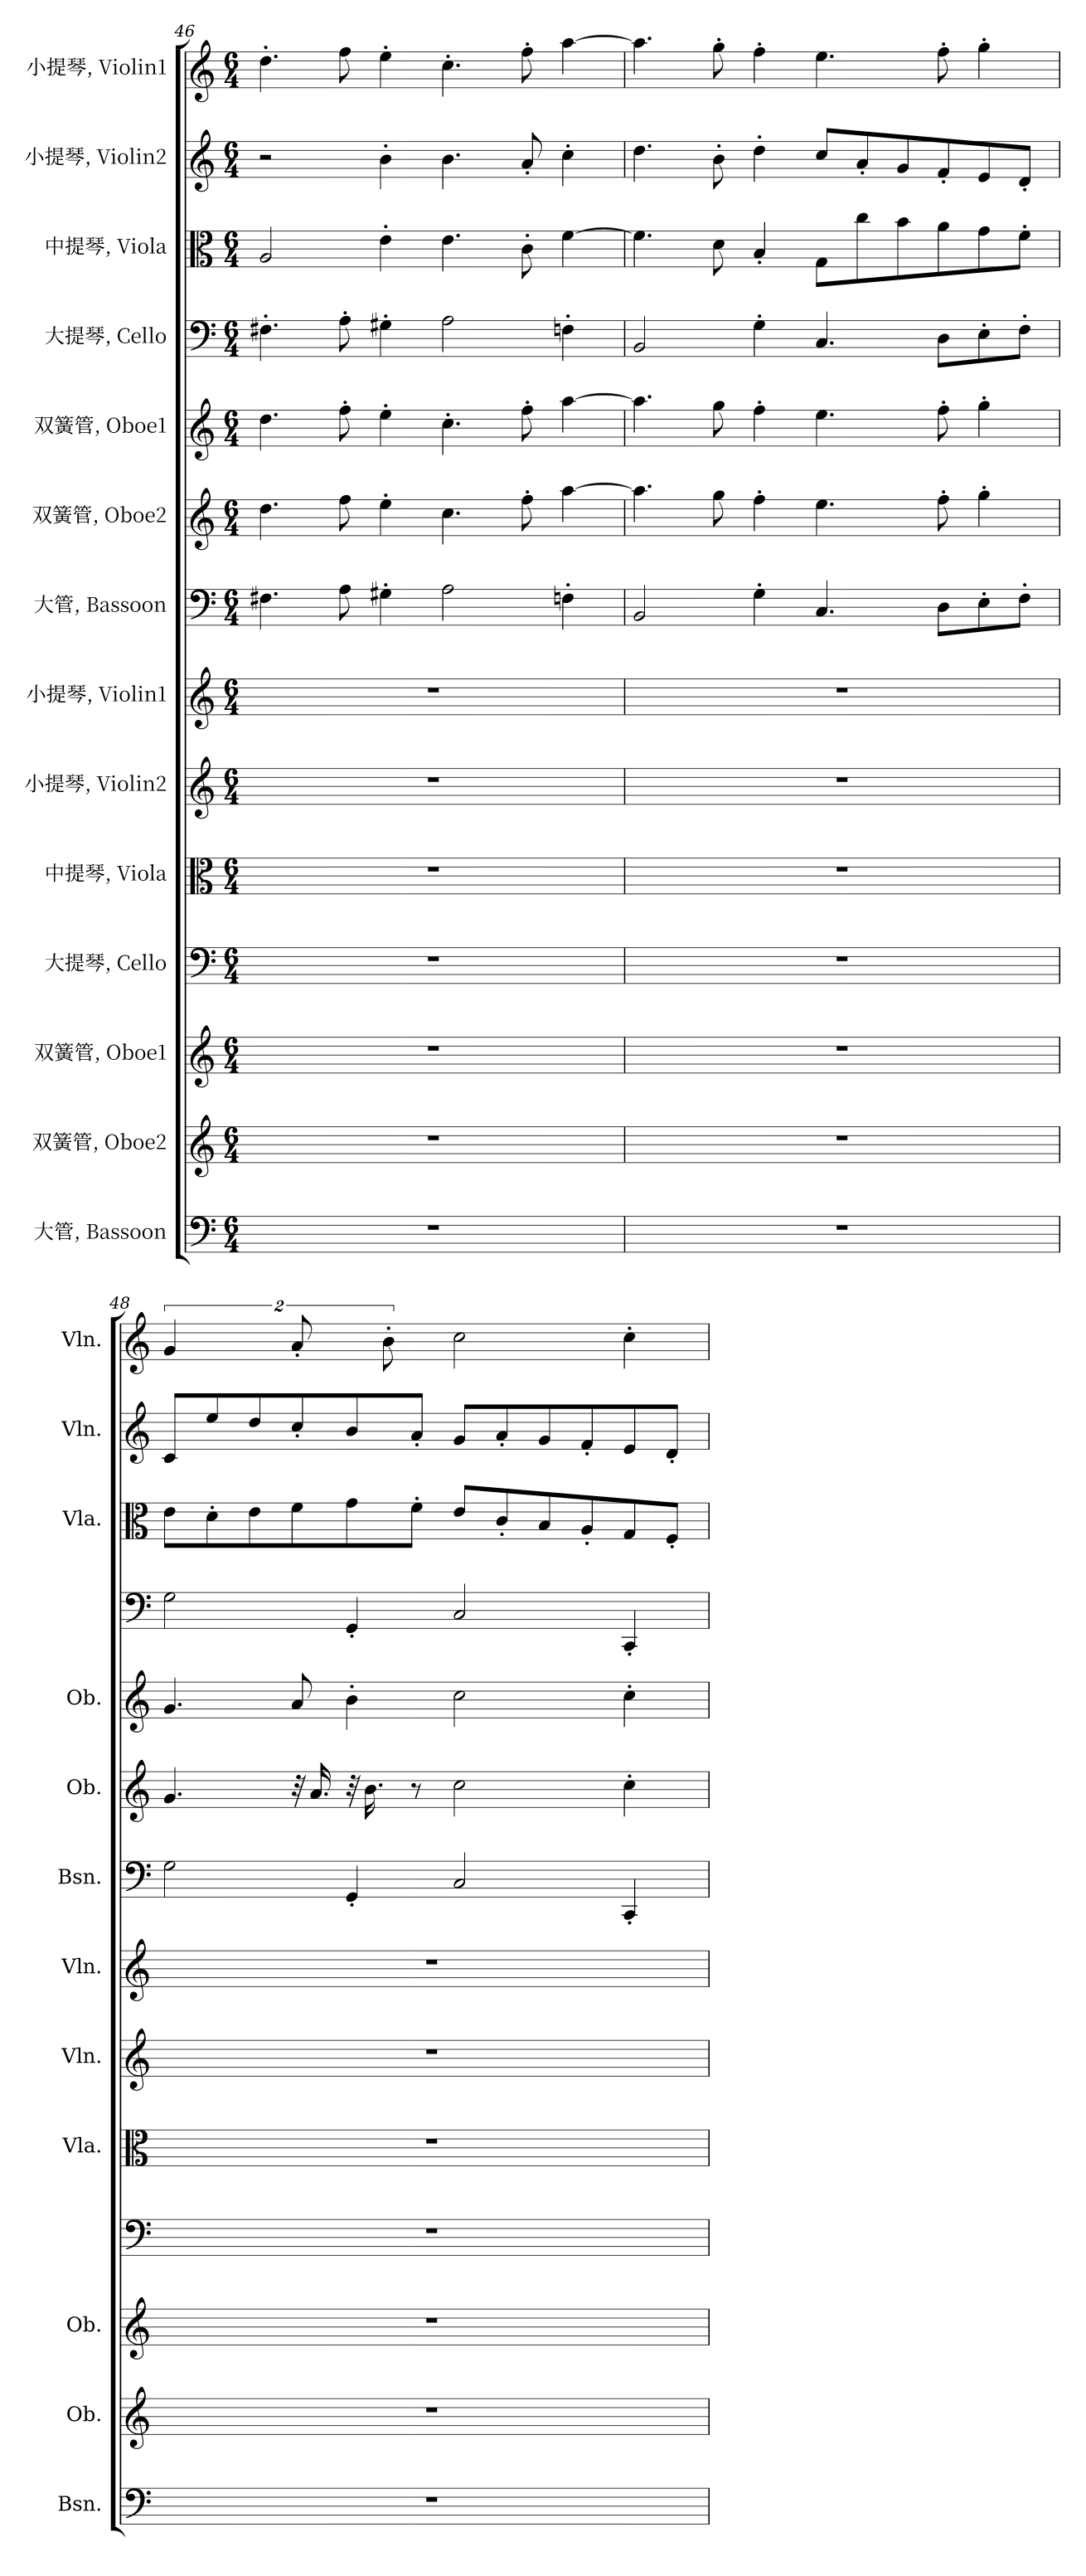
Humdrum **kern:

**kern	**kern	**kern	**kern	**kern	**kern	**kern	**kern	**kern	**kern	**kern	**kern	**kern	**kern
*part14	*part13	*part12	*part11	*part10	*part9	*part8	*part7	*part6	*part5	*part4	*part3	*part2	*part1
*staff14	*staff13	*staff12	*staff11	*staff10	*staff9	*staff8	*staff7	*staff6	*staff5	*staff4	*staff3	*staff2	*staff1
*I"大管, Bassoon	*I"双簧管, Oboe2	*I"双簧管, Oboe1	*I"大提琴, Cello	*I"中提琴, Viola	*I"小提琴, Violin2	*I"小提琴, Violin1	*I"大管, Bassoon	*I"双簧管, Oboe2	*I"双簧管, Oboe1	*I"大提琴, Cello	*I"中提琴, Viola	*I"小提琴, Violin2	*I"小提琴, Violin1
*I'Bsn.	*I'Ob.	*I'Ob.	*	*I'Vla.	*I'Vln.	*I'Vln.	*I'Bsn.	*I'Ob.	*I'Ob.	*	*I'Vla.	*I'Vln.	*I'Vln.
*clefF4	*clefG2	*clefG2	*clefF4	*clefC3	*clefG2	*clefG2	*clefF4	*clefG2	*clefG2	*clefF4	*clefC3	*clefG2	*clefG2
*k[]	*k[]	*k[]	*k[]	*k[]	*k[]	*k[]	*k[]	*k[]	*k[]	*k[]	*k[]	*k[]	*k[]
*M6/4	*M6/4	*M6/4	*M6/4	*M6/4	*M6/4	*M6/4	*M6/4	*M6/4	*M6/4	*M6/4	*M6/4	*M6/4	*M6/4
=46	=46	=46	=46	=46	=46	=46	=46	=46	=46	=46	=46	=46	=46
1.r	1.r	1.r	1.r	1.r	1.r	1.r	4.F#X\	4.dd\	4.dd\	4.F#X'\	2A/	2r	4.dd'\
.	.	.	.	.	.	.	8A\	8ff\	8ff'\	8A'\	.	.	8ff\
.	.	.	.	.	.	.	4G#X'\	4ee'\	4ee'\	4G#X'\	4e'\	4b'\	4ee'\
.	.	.	.	.	.	.	2A\	4.cc\	4.cc'\	2A\	4.e\	4.b\	4.cc'\
.	.	.	.	.	.	.	.	8ff'\	8ff'\	.	8c'\	8a'/	8ff'\
.	.	.	.	.	.	.	4Fn'\	[4aa\	[4aa\	4Fn'\	[4f\	4cc'\	[4aa\
=47	=47	=47	=47	=47	=47	=47	=47	=47	=47	=47	=47	=47	=47
1.r	1.r	1.r	1.r	1.r	1.r	1.r	2BB/	4.aa\]	4.aa\]	2BB/	4.f\]	4.dd\	4.aa\]
.	.	.	.	.	.	.	.	8gg\	8gg\	.	8d\	8b'\	8gg'\
.	.	.	.	.	.	.	4G'\	4ff'\	4ff'\	4G'\	4B'/	4dd'\	4ff'\
.	.	.	.	.	.	.	4.C/	4.ee\	4.ee\	4.C/	8G\L	8cc/L	4.ee\
.	.	.	.	.	.	.	.	.	.	.	8cc\	8a'/	.
.	.	.	.	.	.	.	.	.	.	.	8b\	8g/	.
.	.	.	.	.	.	.	8D\L	8ff'\	8ff'\	8D\L	8a\	8f'/	8ff'\
.	.	.	.	.	.	.	8E'\	4gg'\	4gg'\	8E'\	8g\	8e/	4gg'\
.	.	.	.	.	.	.	8F'\J	.	.	8F'\J	8f'\J	8d'/J	.
!!LO:PB:g=z
=48	=48	=48	=48	=48	=48	=48	=48	=48	=48	=48	=48	=48	=48
1.r	1.r	1.r	1.r	1.r	1.r	1.r	2G\	4.g/	4.g/	2G\	8e\L	8c/L	8%3g/
.	.	.	.	.	.	.	.	.	.	.	8d'\	8ee/	.
.	.	.	.	.	.	.	.	.	.	.	8e\	8dd/	.
.	.	.	.	.	.	.	.	32r	8a/	.	8f\	8cc'/	16%3a'/
.	.	.	.	.	.	.	.	16.a/	.	.	.	.	.
.	.	.	.	.	.	.	4GG'/	32r	4b'\	4GG'/	8g\	8b/	.
.	.	.	.	.	.	.	.	16.b\	.	.	.	.	.
.	.	.	.	.	.	.	.	.	.	.	.	.	16%3b'\
.	.	.	.	.	.	.	.	8r	.	.	8f'\J	8a'/J	.
.	.	.	.	.	.	.	2C/	2cc\	2cc\	2C/	8e/L	8g/L	2cc\
.	.	.	.	.	.	.	.	.	.	.	8c'/	8a'/	.
.	.	.	.	.	.	.	.	.	.	.	8B/	8g/	.
.	.	.	.	.	.	.	.	.	.	.	8A'/	8f'/	.
.	.	.	.	.	.	.	4CC'/	4cc'\	4cc'\	4CC'/	8G/	8e/	4cc'\
.	.	.	.	.	.	.	.	.	.	.	8F'/J	8d'/J	.
=	=	=	=	=	=	=	=	=	=	=	=	=	=
*-	*-	*-	*-	*-	*-	*-	*-	*-	*-	*-	*-	*-	*-
